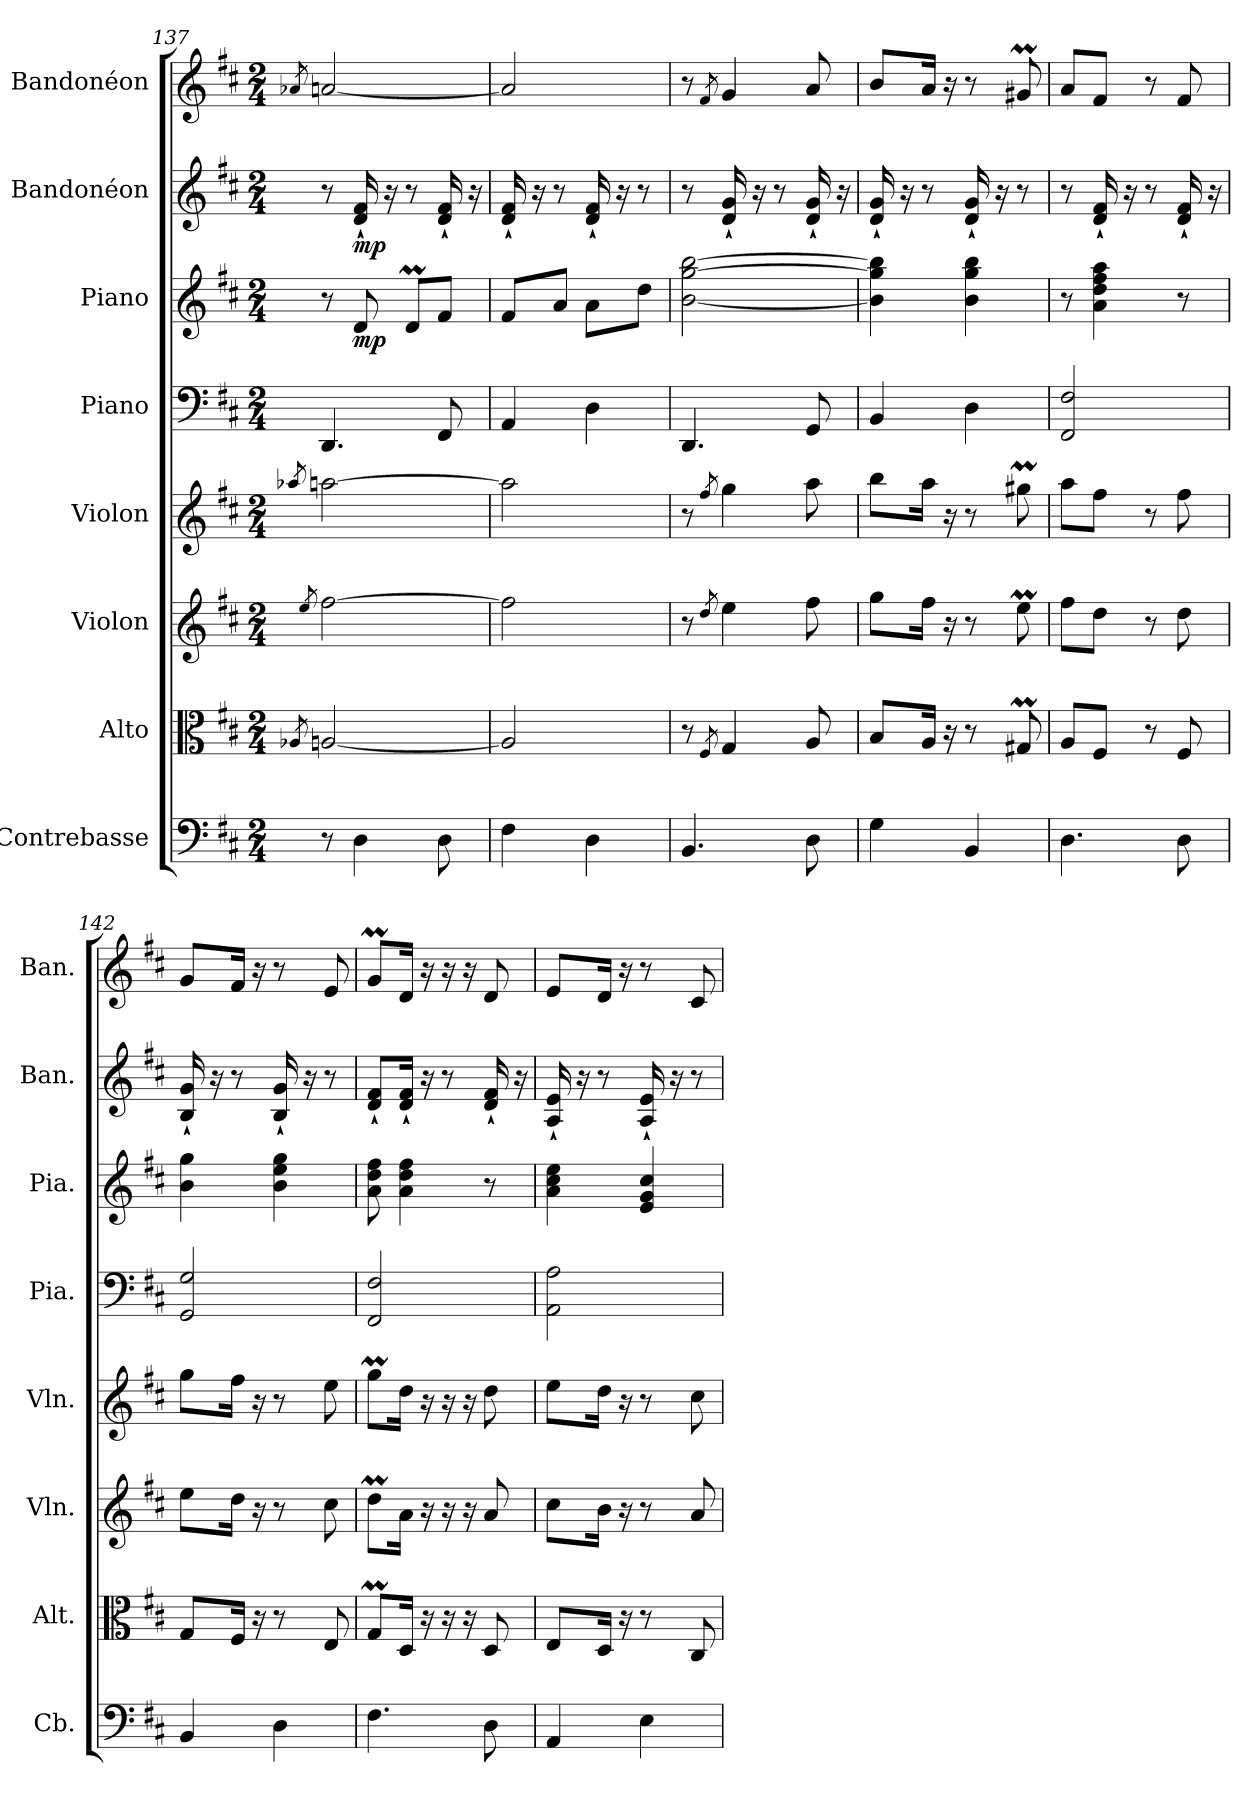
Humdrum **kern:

**kern	**kern	**kern	**kern	**kern	**kern	**dynam	**kern	**dynam	**kern
*part8	*part7	*part6	*part5	*part4	*part3	*part3	*part2	*part2	*part1
*staff8	*staff7	*staff6	*staff5	*staff4	*staff3	*staff3	*staff2	*staff2	*staff1
*I"Contrebasse	*I"Alto	*I"Violon	*I"Violon	*I"Piano	*I"Piano	*	*I"Bandonéon	*	*I"Bandonéon
*I'Cb.	*I'Alt.	*I'Vln.	*I'Vln.	*I'Pia.	*I'Pia.	*	*I'Ban.	*	*I'Ban.
!!LO:PB:g=z
*clefF4	*clefC3	*clefG2	*clefG2	*clefF4	*clefG2	*	*clefG2	*	*clefG2
*ITrd7c12	*	*	*	*	*	*	*	*	*
*k[f#c#]	*k[f#c#]	*k[f#c#]	*k[f#c#]	*k[f#c#]	*k[f#c#]	*	*k[f#c#]	*	*k[f#c#]
*M2/4	*M2/4	*M2/4	*M2/4	*M2/4	*M2/4	*	*M2/4	*	*M2/4
=137	=137	=137	=137	=137	=137	=137	=137	=137	=137
.	8qA-X/	8qee/	8qaa-X/	.	.	.	.	.	8qa-X/
8r	[2An/	[2ff#\	[2aan\	4.DD/	8r	.	8r	.	[2an/
!	!	!	!	!	!	!LO:DY:b	!	!LO:DY:b	!
4DD\	.	.	.	.	8d/	mp	16d/` 16f#/`	mp	.
.	.	.	.	.	.	.	16r	.	.
.	.	.	.	.	8dM/L	.	8r	.	.
8DD\	.	.	.	8FF#/	8f#/J	.	16d/` 16f#/`	.	.
.	.	.	.	.	.	.	16r	.	.
=138	=138	=138	=138	=138	=138	=138	=138	=138	=138
4FF#\	2A/]	2ff#\]	2aa\]	4AA/	8f#/L	.	16d/` 16f#/`	.	2a/]
.	.	.	.	.	.	.	16r	.	.
.	.	.	.	.	8a/J	.	8r	.	.
4DD\	.	.	.	4D\	8a\L	.	16d/` 16f#/`	.	.
.	.	.	.	.	.	.	16r	.	.
.	.	.	.	.	8dd\J	.	8r	.	.
=139	=139	=139	=139	=139	=139	=139	=139	=139	=139
4.BBB/	8r	8r	8r	4.DD/	[2b\ [2gg\ [2bb\	.	8r	.	8r
.	8qF#/	8qdd/	8qff#/	.	.	.	.	.	8qf#/
.	4G/	4ee\	4gg\	.	.	.	16d/` 16g/`	.	4g/
.	.	.	.	.	.	.	16r	.	.
.	.	.	.	.	.	.	8r	.	.
8DD\	8A/	8ff#\	8aa\	8GG/	.	.	16d/` 16g/`	.	8a/
.	.	.	.	.	.	.	16r	.	.
=140	=140	=140	=140	=140	=140	=140	=140	=140	=140
4GG\	8B/L	8gg\L	8bb\L	4BB/	4b\] 4gg\] 4bb\]	.	16d/` 16g/`	.	8b/L
.	.	.	.	.	.	.	16r	.	.
.	16A/Jk	16ff#\Jk	16aa\Jk	.	.	.	8r	.	16a/Jk
.	16r	16r	16r	.	.	.	.	.	16r
4BBB/	8r	8r	8r	4D\	4b\ 4gg\ 4bb\	.	16d/` 16g/`	.	8r
.	.	.	.	.	.	.	16r	.	.
.	8G#Xm/	8eeM\	8gg#Xm\	.	.	.	8r	.	8g#Xm/
!!LO:PB:g=z
=141	=141	=141	=141	=141	=141	=141	=141	=141	=141
4.DD\	8A/L	8ff#\L	8aa\L	2FF#/ 2F#/	8r	.	8r	.	8a/L
.	8F#/J	8dd\J	8ff#\J	.	4a\ 4dd\ 4ff#\ 4aa\	.	16d/` 16f#/`	.	8f#/J
.	.	.	.	.	.	.	16r	.	.
.	8r	8r	8r	.	.	.	8r	.	8r
8DD\	8F#/	8dd\	8ff#\	.	8r	.	16d/` 16f#/`	.	8f#/
.	.	.	.	.	.	.	16r	.	.
=142	=142	=142	=142	=142	=142	=142	=142	=142	=142
4BBB/	8G/L	8ee\L	8gg\L	2GG/ 2G/	4b\ 4gg\	.	16B/` 16g/`	.	8g/L
.	.	.	.	.	.	.	16r	.	.
.	16F#/Jk	16dd\Jk	16ff#\Jk	.	.	.	8r	.	16f#/Jk
.	16r	16r	16r	.	.	.	.	.	16r
4DD\	8r	8r	8r	.	4b\ 4ee\ 4gg\	.	16B/` 16g/`	.	8r
.	.	.	.	.	.	.	16r	.	.
.	8E/	8cc#\	8ee\	.	.	.	8r	.	8e/
=143	=143	=143	=143	=143	=143	=143	=143	=143	=143
4.FF#\	8GM/L	8ddM\L	8ggM\L	2FF#/ 2F#/	8a\ 8dd\ 8ff#\	.	8d/` 8f#/`L	.	8gM/L
.	16D/Jk	16a\Jk	16dd\Jk	.	4a\ 4dd\ 4ff#\	.	16d/` 16f#/`Jk	.	16d/Jk
.	16r	16r	16r	.	.	.	16r	.	16r
.	16r	16r	16r	.	.	.	8r	.	16r
.	16r	16r	16r	.	.	.	.	.	16r
8DD\	8D/	8a/	8dd\	.	8r	.	16d/` 16f#/`	.	8d/
.	.	.	.	.	.	.	16r	.	.
=144	=144	=144	=144	=144	=144	=144	=144	=144	=144
4AAA/	8E/L	8cc#\L	8ee\L	2AA\ 2A\	4a\ 4cc#\ 4ee\	.	16A/` 16e/`	.	8e/L
.	.	.	.	.	.	.	16r	.	.
.	16D/Jk	16b\Jk	16dd\Jk	.	.	.	8r	.	16d/Jk
.	16r	16r	16r	.	.	.	.	.	16r
4EE\	8r	8r	8r	.	4e/ 4g/ 4cc#/	.	16A/` 16e/`	.	8r
.	.	.	.	.	.	.	16r	.	.
.	8C#/	8a/	8cc#\	.	.	.	8r	.	8c#/
=	=	=	=	=	=	=	=	=	=
*-	*-	*-	*-	*-	*-	*-	*-	*-	*-
